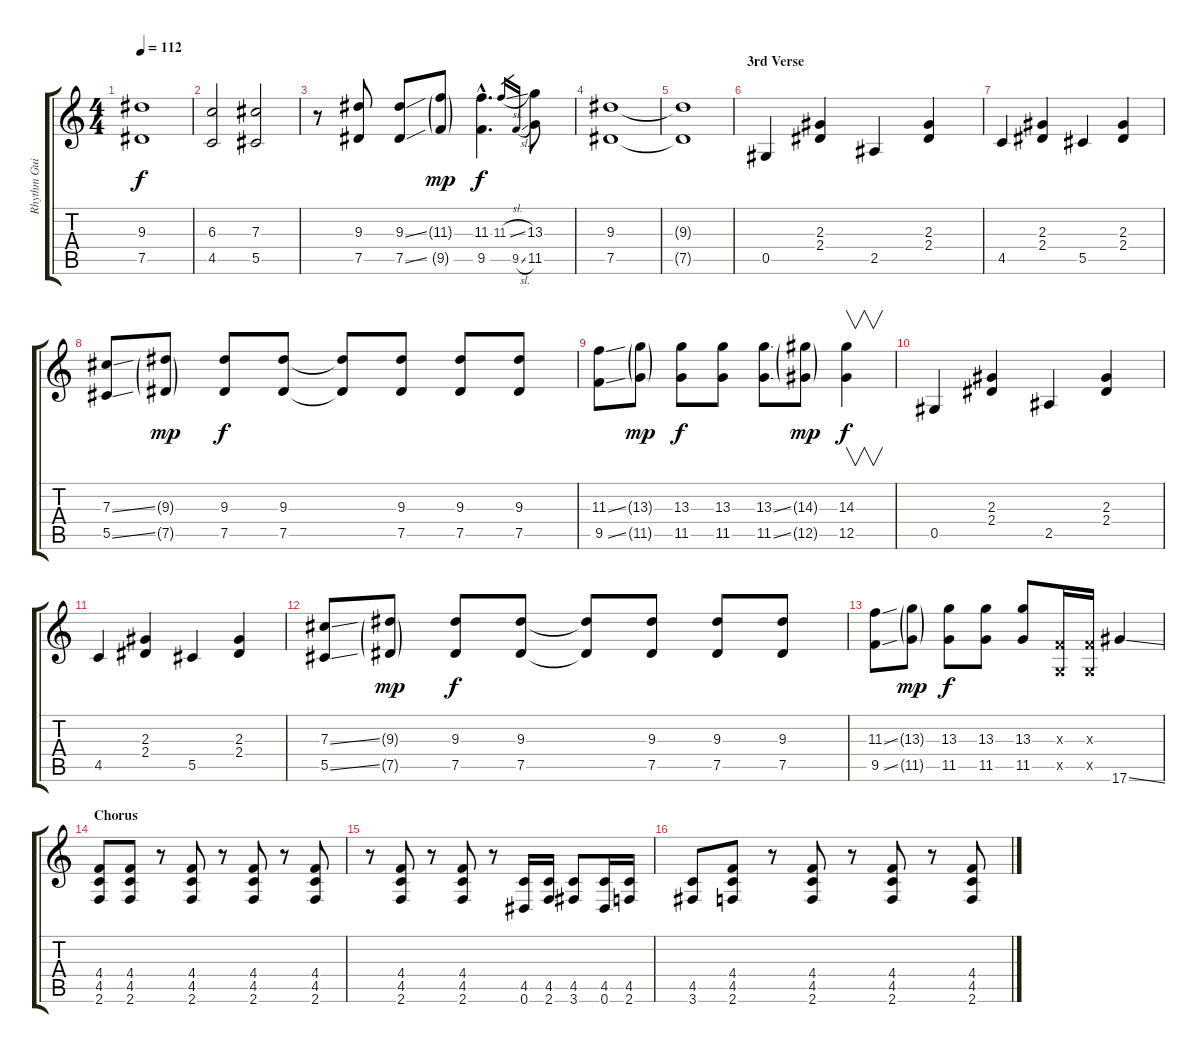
\track ("Rhythm Guitars" "Rhythm Gui") {instrument distortionguitar}
\staff {score tabs}
\tuning (Eb4 Bb3 Gb3 Db3 Ab2 Eb2) {hide}
\ts (4 4)
\tempo 112
\clef g2
\ks c
(9.3{t} 7.5{t}).1{dy f} |
(6.3 4.5).2 (7.3 5.5).2 |
r.8 (9.3 7.5).8 (9.3{ss} 7.5{ss}).8 (11.3{g} 9.5{g}).8{dy mp} (11.3{hac} 9.5{hac}).4{d dy f} 11.3{sl}.16{gr} 9.5{sl}.16{gr} (13.3 11.5).8 |
(9.3 7.5).1 |
(9.3{t} 7.5{t}).1 |
\section ("" "3rd Verse")
0.5.4 (2.3 2.4).4 2.5.4 (2.3 2.4).4 |
4.5.4 (2.3 2.4).4 5.5.4 (2.3 2.4).4 |
(7.3{ss} 5.5{ss}).8 (9.3{g} 7.5{g}).8{dy mp} (9.3 7.5).8{dy f} (9.3 7.5).8 (9.3{t} 7.5{t}).8 (9.3 7.5).8 (9.3 7.5).8 (9.3 7.5).8 |
(11.3{ss} 9.5{ss}).8 (13.3{g} 11.5{g}).8{dy mp} (13.3 11.5).8{dy f} (13.3 11.5).8 (13.3{ss} 11.5{ss}).8 (14.3{g} 12.5{g}).8{dy mp} (14.3 12.5).4{v dy f} |
0.5.4 (2.3 2.4).4 2.5.4 (2.3 2.4).4 |
4.5.4 (2.3 2.4).4 5.5.4 (2.3 2.4).4 |
(7.3{ss} 5.5{ss}).8 (9.3{g} 7.5{g}).8{dy mp} (9.3 7.5).8{dy f} (9.3 7.5).8 (9.3{t} 7.5{t}).8 (9.3 7.5).8 (9.3 7.5).8 (9.3 7.5).8 |
(11.3{ss} 9.5{ss}).8 (13.3{g} 11.5{g}).8{dy mp} (13.3 11.5).8{dy f} (13.3 11.5).8 (13.3 11.5).8 (-1.3{x} -1.5{x}).16 (-1.3{x} -1.5{x}).16 17.6{ss}.4 |
\section ("" "Chorus")
(4.4 4.5 2.6).8 (4.4 4.5 2.6).8 r.8 (4.4 4.5 2.6).8 r.8 (4.4 4.5 2.6).8 r.8 (4.4 4.5 2.6).8 |
r.8 (4.4 4.5 2.6).8 r.8 (4.4 4.5 2.6).8 r.8 (4.5 0.6).16 (4.5 2.6).16 (4.5 3.6).8 (4.5 0.6).16 (4.5 2.6).16 |
(4.5 3.6).8 (4.4 4.5 2.6).8 r.8 (4.4 4.5 2.6).8 r.8 (4.4 4.5 2.6).8 r.8 (4.4 4.5 2.6).8
